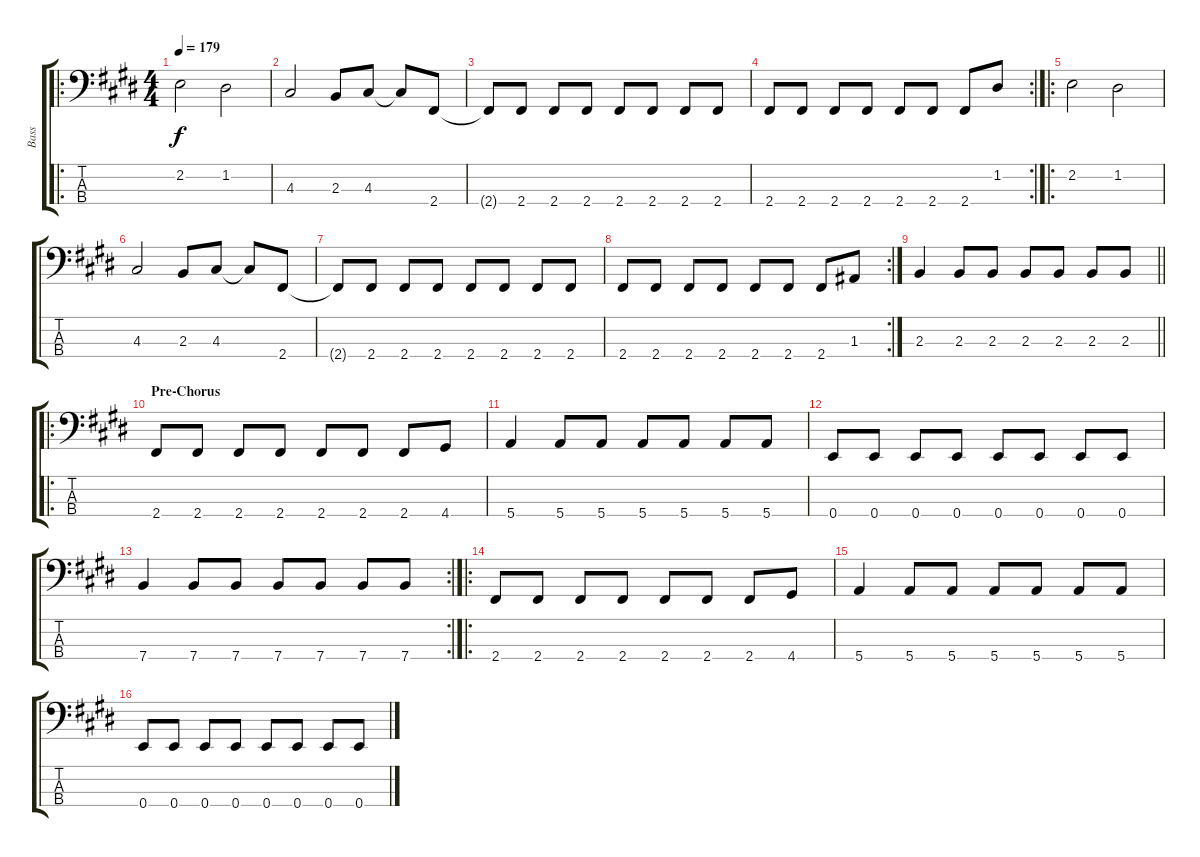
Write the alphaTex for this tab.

\track ("Bass" "Bass") {instrument electricbasspick}
\staff {score tabs}
\tuning (G2 D2 A1 E1) {hide}
\ro
\ts (4 4)
\tempo 179
\clef f4
\ks e
2.2.2{dy f instrument electricbasspick} 1.2.2 |
\ks c#minor
4.3.2 2.3.8 4.3.8 4.3{t}.8 2.4.8 |
2.4{t}.8 2.4.8 2.4.8 2.4.8 2.4.8 2.4.8 2.4.8 2.4.8 |
\rc 2
2.4.8 2.4.8 2.4.8 2.4.8 2.4.8 2.4.8 2.4.8 1.2.8 |
\ro
\ks e
2.2.2 1.2.2 |
\ks c#minor
4.3.2 2.3.8 4.3.8 4.3{t}.8 2.4.8 |
\ks e
2.4{t}.8 2.4.8 2.4.8 2.4.8 2.4.8 2.4.8 2.4.8 2.4.8 |
\rc 2
\ks c#minor
2.4.8 2.4.8 2.4.8 2.4.8 2.4.8 2.4.8 2.4.8 1.3.8 |
\barLineRight lightlight
2.3.4 2.3.8 2.3.8 2.3.8 2.3.8 2.3.8 2.3.8 |
\ro
\section ("" "Pre-Chorus")
2.4.8 2.4.8 2.4.8 2.4.8 2.4.8 2.4.8 2.4.8 4.4.8 |
\ks e
5.4.4 5.4.8 5.4.8 5.4.8 5.4.8 5.4.8 5.4.8 |
\ks c#minor
0.4.8 0.4.8 0.4.8 0.4.8 0.4.8 0.4.8 0.4.8 0.4.8 |
\rc 2
7.4.4 7.4.8 7.4.8 7.4.8 7.4.8 7.4.8 7.4.8 |
\ro
\ks e
2.4.8 2.4.8 2.4.8 2.4.8 2.4.8 2.4.8 2.4.8 4.4.8 |
\ks c#minor
5.4.4 5.4.8 5.4.8 5.4.8 5.4.8 5.4.8 5.4.8 |
\ks e
0.4.8 0.4.8 0.4.8 0.4.8 0.4.8 0.4.8 0.4.8 0.4.8
